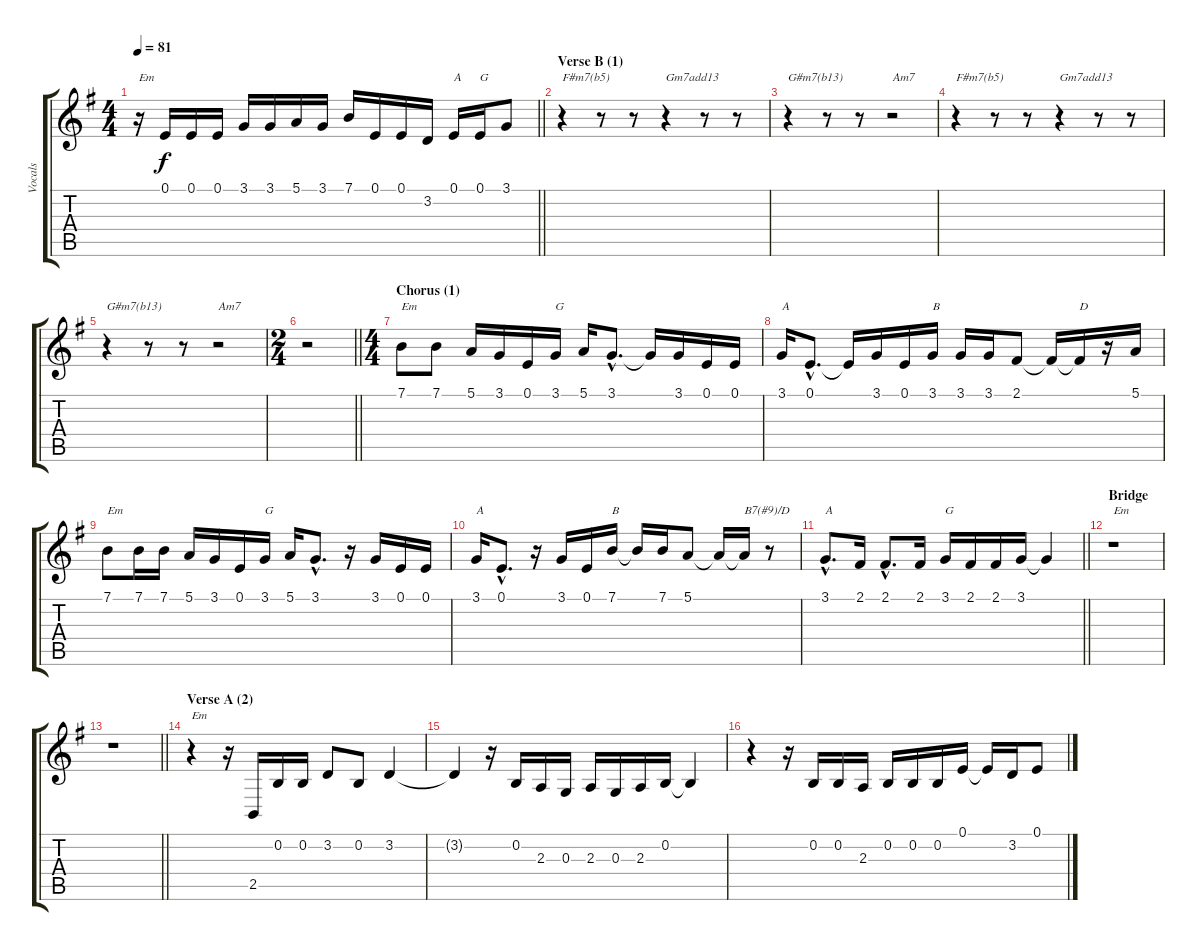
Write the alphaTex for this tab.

\track ("Vocals" "Vocals") {instrument sopranosax}
\staff {score tabs}
\tuning (E4 B3 G3 D3 A2 E2) {hide}
\ts (4 4)
\tempo 81
\clef g2
\barLineRight lightlight
\ks g
r.16{txt "Em" dy f} 0.1.16 0.1.16 0.1.16 3.1.16 3.1.16 5.1.16 3.1.16 7.1.16 0.1.16 0.1.16 3.2.16 0.1.16{txt "A"} 0.1.16{txt "G"} 3.1.8 |
\section ("" "Verse B (1)")
r.4{txt "F#m7(b5)"} r.8 r.8 r.4{txt "Gm7add13"} r.8 r.8 |
r.4{txt "G#m7(b13)"} r.8 r.8 r.2{txt "Am7"} |
r.4{txt "F#m7(b5)"} r.8 r.8 r.4{txt "Gm7add13"} r.8 r.8 |
r.4{txt "G#m7(b13)"} r.8 r.8 r.2{txt "Am7"} |
\ts (2 4)
\barLineRight lightlight
r.2 |
\ts (4 4)
\section ("" "Chorus (1)")
7.1.8{txt "Em"} 7.1.8 5.1.16 3.1.16 0.1.16 3.1.16{txt "G"} 5.1.16 3.1{hac}.8{d} 3.1{t}.16 3.1.16 0.1.16 0.1.16 |
3.1.16{txt "A"} 0.1{hac}.8{d} 0.1{t}.16 3.1.16 0.1.16 3.1.16{txt "B"} 3.1.16 3.1.16 2.1.8 2.1{t}.16 2.1{t}.16{txt "D"} r.16 5.1.16 |
7.1.8{txt "Em"} 7.1.16 7.1.16 5.1.16 3.1.16 0.1.16 3.1.16{txt "G"} 5.1.16 3.1{hac}.8{d} r.16 3.1.16 0.1.16 0.1.16 |
3.1.16{txt "A"} 0.1{hac}.8{d} r.16 3.1.16 0.1.16 7.1.16{txt "B"} 7.1{t}.16 7.1.16 5.1.8 5.1{t}.16 5.1{t}.16{txt "B7(#9)/D"} r.8 |
\barLineRight lightlight
3.1{hac}.8{d txt "A"} 2.1.16 2.1{hac}.8{d} 2.1.16 3.1.16{txt "G"} 2.1.16 2.1.16 3.1.16 3.1{t}.4 |
\section ("" "Bridge")
r.1{txt "Em"} |
\barLineRight lightlight
r.1 |
\section ("" "Verse A (2)")
r.4{txt "Em"} r.16 2.5.16 0.2.16 0.2.16 3.2.8 0.2.8 3.2.4 |
3.2{t}.4 r.16 0.2.16 2.3.16 0.3.16 2.3.16 0.3.16 2.3.16 0.2.16 0.2{t}.4 |
r.4 r.16 0.2.16 0.2.16 2.3.16 0.2.16 0.2.16 0.2.16 0.1.16 0.1{t}.16 3.2.16 0.1.8
